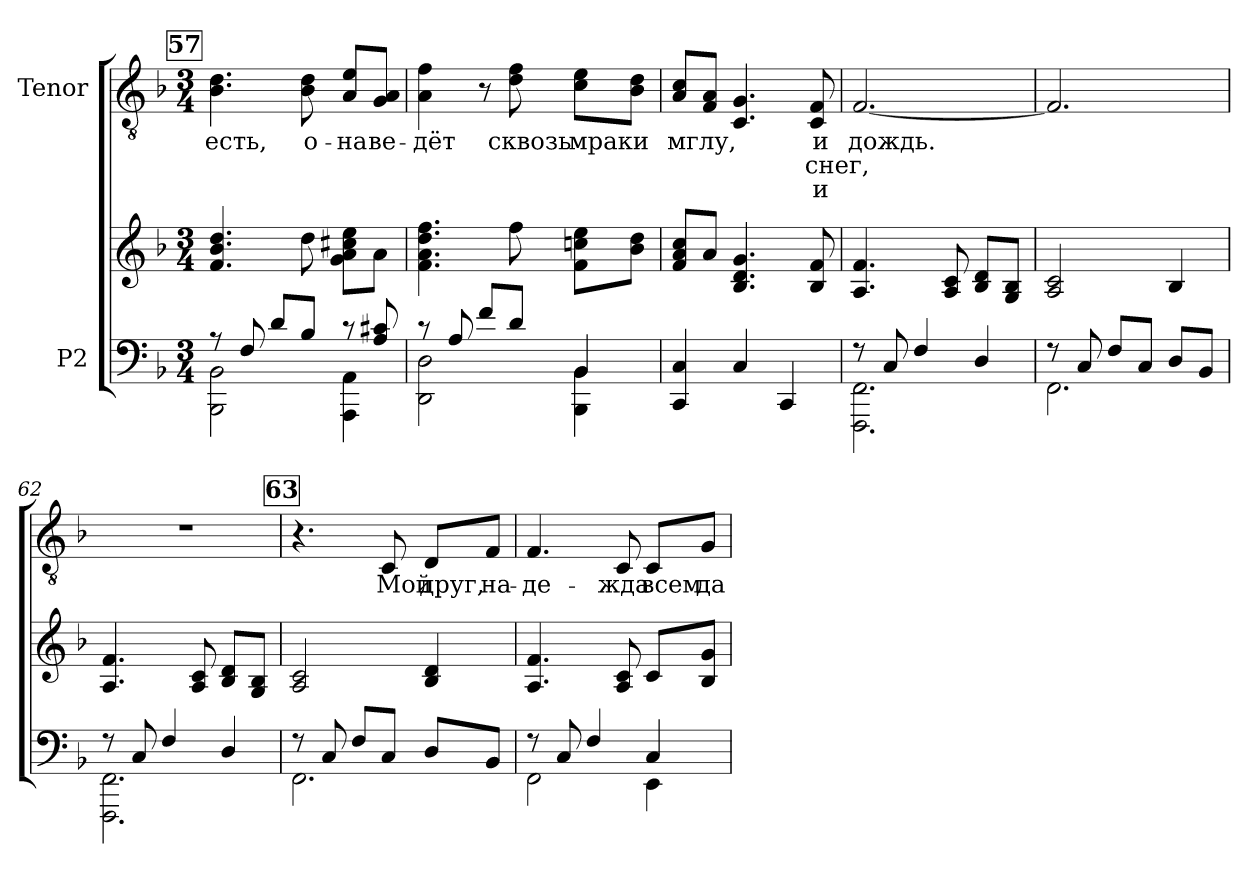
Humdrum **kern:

**kern	**kern	**kern	**text	**text	**text
*part2	*part2	*part1	*part1	*part1	*part1
*staff3	*staff2	*staff1	*staff1	*staff1	*staff1
*I"P2	*	*I"Tenor	*	*	*
!!LO:LB:g=z
*clefF4	*clefG2	*clefGv2	*	*	*
*	*	*ITrd7c12	*	*	*
*k[b-]	*k[b-]	*k[b-]	*	*	*
*F:	*F:	*F:	*	*	*
*M3/4	*M3/4	*M3/4	*	*	*
!!LO:REH:place=s1:B:color=#000000:enc=box:fs=17.0167:t=57
=57	=57	=57	=57	=57	=57
*^	*	*	*	*	*
!	!	!	!	!LO:LY:b:color=#000000	!	!
8r	2BBB-i\ 2BB-i	4.fi/ 4.b-i 4.ddi	4.BB-i\ 4.Di	есть,	.	.
8Fi/	.	.	.	.	.	.
8di/L	.	.	.	.	.	.
!	!	!	!	!LO:LY:b:color=#000000	!	!
8B-i/J	.	8ddi\	8BB-i\ 8Di	о-	.	.
!	!	!	!	!LO:LY:b:color=#000000	!	!
8r	4AAAi\ 4AAi	8gi\ 8ai 8cc#Xi 8eeiL	8AAi/ 8EiL	-на	.	.
!	!	!	!	!LO:LY:b:color=#000000	!	!
8Ai/ 8c#Xi	.	8ai\J	8GGi/ 8AAiJ	ве-	.	.
=58	=58	=58	=58	=58	=58	=58
!	!	!	!	!LO:LY:b:color=#000000	!	!
8r	2DDi\ 2Di	4.fi\ 4.ai 4.ddi 4.ffi	4AAi\ 4Fi	-дёт	.	.
8Ai/	.	.	.	.	.	.
8fi/L	.	.	8r	.	.	.
!	!	!	!	!LO:LY:b:color=#000000	!	!
8di/J	.	8ffi\	8Di\ 8Fi	сквозь	.	.
!	!	!	!	!LO:LY:b:color=#000000	!	!
4BB-i/	4BBB-i\ 4BB-i	8fi\ 8ccni 8eeiL	8Ci\ 8EiL	мрак	.	.
!	!	!	!	!LO:LY:b:color=#000000	!	!
.	.	8b-i\ 8ddiJ	8BB-i\ 8DiJ	и	.	.
*v	*v	*	*	*	*	*
=59	=59	=59	=59	=59	=59
!	!	!	!LO:LY:b:color=#000000	!	!
4CCi/ 4Ci	8fi/ 8ai 8cciL	8AAi/ 8CiL	мглу,	.	.
.	8ai/J	8FFi/ 8AAiJ	.	.	.
4Ci/	4.B-i/ 4.di 4.gi	4.CCi/ 4.GGi	.	.	.
4CCi/	.	.	.	.	.
!	!	!	!LO:LY:b:color=#000000	!LO:LY:b:color=#000000	!LO:LY:b:color=#000000
.	8B-i/ 8fi	8CCi/ 8FFi	и	снег,	и
=60	=60	=60	=60	=60	=60
*^	*	*	*	*	*
!	!	!	!	!LO:LY:b:color=#000000	!	!
8r	2.FFFi\ 2.FFi	4.Ai/ 4.fi	[<2.FFi/	дождь.	.	.
8Ci/	.	.	.	.	.	.
4Fi/	.	.	.	.	.	.
.	.	8Ai/ 8ci	.	.	.	.
4Di/	.	8B-i/ 8diL	.	.	.	.
.	.	8Gi/ 8B-iJ	.	.	.	.
=61	=61	=61	=61	=61	=61	=61
8r	2.FFi\	2Ai/ 2ci	2.FFi/]	.	.	.
8Ci/	.	.	.	.	.	.
8Fi/L	.	.	.	.	.	.
8Ci/J	.	.	.	.	.	.
8Di/L	.	4B-i/	.	.	.	.
8BB-i/J	.	.	.	.	.	.
!!LO:PB:g=z
=62	=62	=62	=62	=62	=62	=62
!	!	!	!LO:N:vis=1	!	!	!
8r	2.FFFi\ 2.FFi	4.Ai/ 4.fi	2.r	.	.	.
8Ci/	.	.	.	.	.	.
4Fi/	.	.	.	.	.	.
.	.	8Ai/ 8ci	.	.	.	.
4Di/	.	8B-i/ 8diL	.	.	.	.
.	.	8Gi/ 8B-iJ	.	.	.	.
!!LO:REH:place=s1:B:color=#000000:enc=box:fs=17.0167:t=63
=63	=63	=63	=63	=63	=63	=63
8r	2.FFi\	2Ai/ 2ci	4.r	.	.	.
8Ci/	.	.	.	.	.	.
8Fi/L	.	.	.	.	.	.
!	!	!	!	!LO:LY:b:color=#000000	!	!
8Ci/J	.	.	8CCi/	Мой	.	.
!	!	!	!	!LO:LY:b:color=#000000	!	!
8Di/L	.	4B-i/ 4di	8DDi/L	друг,	.	.
!	!	!	!	!LO:LY:b:color=#000000	!	!
8BB-i/J	.	.	8FFi/J	на-	.	.
=64	=64	=64	=64	=64	=64	=64
!	!	!	!	!LO:LY:b:color=#000000	!	!
8r	2FFi\	4.Ai/ 4.fi	4.FFi/	-де-	.	.
8Ci/	.	.	.	.	.	.
4Fi/	.	.	.	.	.	.
!	!	!	!	!LO:LY:b:color=#000000	!	!
.	.	8Ai/ 8ci	8CCi/	-жда	.	.
!	!	!	!	!LO:LY:b:color=#000000	!	!
4Ci/	4EEi\	8ci/L	8CCi/L	всем	.	.
!	!	!	!	!LO:LY:b:color=#000000	!	!
.	.	8B-i/ 8giJ	8GGi/J	да-	.	.
*v	*v	*	*	*	*	*
=	=	=	=	=	=
*-	*-	*-	*-	*-	*-
